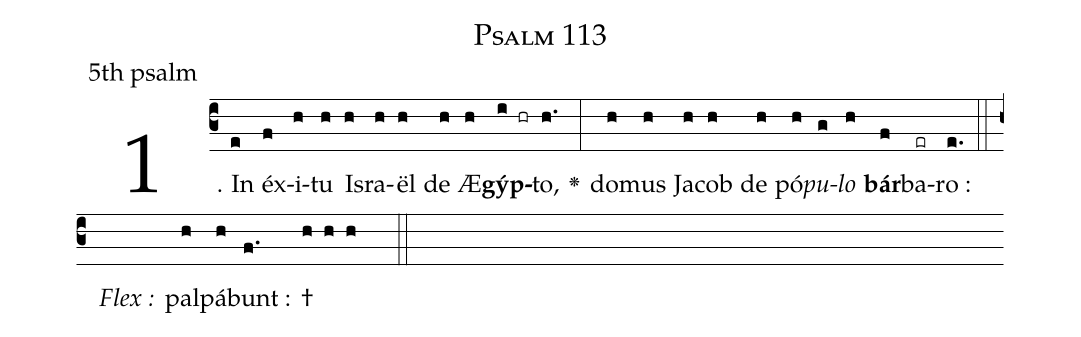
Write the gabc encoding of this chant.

name: Psalm 113;
office-part: 5th psalm;
%%
% The syntax in this part is called gabc. Please refer to http://home.gna.org/gregorio/gabc/#basis

(c3)1. {I}n(e) éx(f)i(h)tu(h) Is(h)ra(h)ël(h) de(h) Æ(h)<b>gýp</b>(i hr)to,(h.) <v>\greheightstar</v>(:) do(h)mus(h) Ja(h)cob(h) de(h) pó(h)<i>pu</i>(g)<i>lo</i>(h) <b>bár</b>(f)ba(er)ro :(e.) (::)
<i>Flex :</i>()  pal(h)pá(h)bunt :(f.) †(h h h  ::)

%E(h) u(h) o(g) u(h) a(f) e.(e.) (::)

%Mediant of 1 accent
%Termination of 1 accent with 2 preperatory syllables
